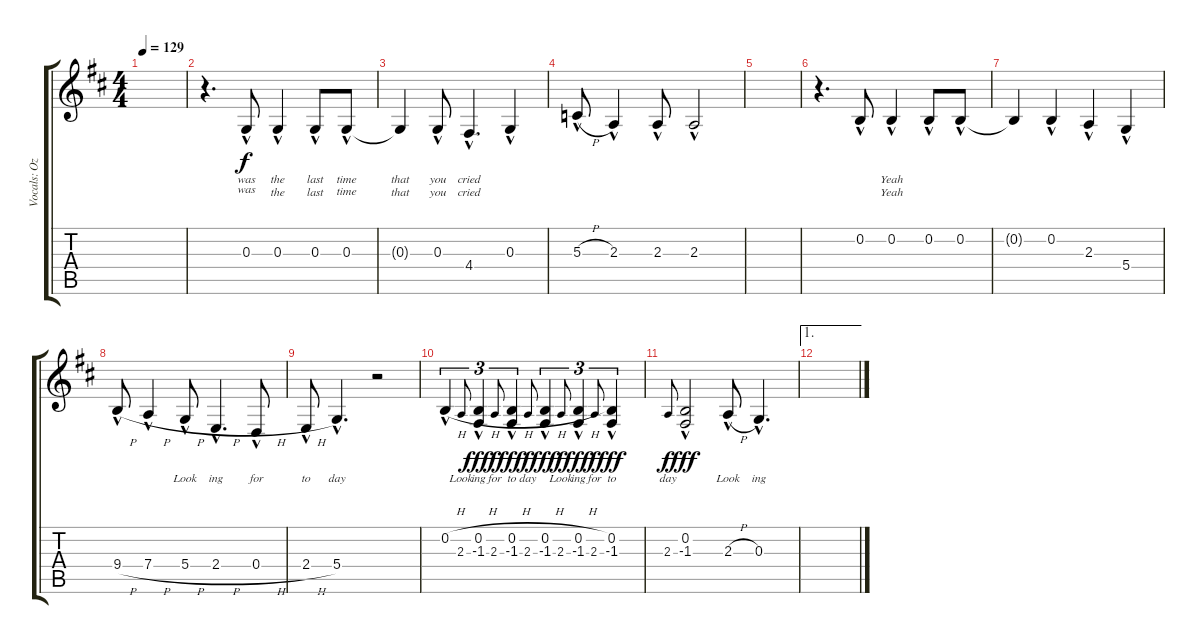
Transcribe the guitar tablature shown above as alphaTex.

\track ("Vocals: Ozzy" "Vocals: Oz") {instrument lead2sawtooth}
\staff {score tabs}
\tuning (E4 B3 G3 D3 A2 E2) {hide}
\ts (4 4)
\tempo 129
\clef g2
\ks d
|
r.4{d} 0.3{hac}.8{lyrics (0 "was") lyrics (1 "was") lyrics (2 "") lyrics (3 "") lyrics (4 "")} 0.3{hac}.4{lyrics (0 "the") lyrics (1 "the") lyrics (2 "") lyrics (3 "") lyrics (4 "")} 0.3{hac}.8{lyrics (0 "last") lyrics (1 "last") lyrics (2 "") lyrics (3 "") lyrics (4 "")} 0.3{hac}.8{lyrics (0 "time") lyrics (1 "time") lyrics (2 "") lyrics (3 "") lyrics (4 "")} |
0.3{t}.4{lyrics (0 "that") lyrics (1 "that") lyrics (2 "") lyrics (3 "") lyrics (4 "")} 0.3{hac}.8{lyrics (0 "you") lyrics (1 "you") lyrics (2 "") lyrics (3 "") lyrics (4 "")} 4.4{hac}.4{d lyrics (0 "cried") lyrics (1 "cried") lyrics (2 "") lyrics (3 "") lyrics (4 "")} 0.3{hac}.4{lyrics (0 "") lyrics (1 "") lyrics (2 "") lyrics (3 "") lyrics (4 "")} |
5.3{h hac}.8{lyrics (0 "") lyrics (1 "") lyrics (2 "") lyrics (3 "") lyrics (4 "")} 2.3{hac}.4{lyrics (0 "") lyrics (1 "") lyrics (2 "") lyrics (3 "") lyrics (4 "")} 2.3{hac}.8{lyrics (0 "") lyrics (1 "") lyrics (2 "") lyrics (3 "") lyrics (4 "")} 2.3{hac}.2{lyrics (0 "") lyrics (1 "") lyrics (2 "") lyrics (3 "") lyrics (4 "")} |
|
r.4{d} 0.2{hac}.8{lyrics (0 "") lyrics (1 "") lyrics (2 "") lyrics (3 "") lyrics (4 "")} 0.2{hac}.4{lyrics (0 "Yeah") lyrics (1 "Yeah") lyrics (2 "") lyrics (3 "") lyrics (4 "")} 0.2{hac}.8{lyrics (0 "") lyrics (1 "") lyrics (2 "") lyrics (3 "") lyrics (4 "")} 0.2{hac}.8{lyrics (0 "") lyrics (1 "") lyrics (2 "") lyrics (3 "") lyrics (4 "")} |
0.2{t}.4{lyrics (0 "") lyrics (1 "") lyrics (2 "") lyrics (3 "") lyrics (4 "")} 0.2{hac}.4{lyrics (0 "") lyrics (1 "") lyrics (2 "") lyrics (3 "") lyrics (4 "")} 2.3{hac}.4{lyrics (0 "") lyrics (1 "") lyrics (2 "") lyrics (3 "") lyrics (4 "")} 5.4{hac}.4{lyrics (0 "") lyrics (1 "") lyrics (2 "") lyrics (3 "") lyrics (4 "")} |
9.4{h hac}.8{lyrics (0 "") lyrics (1 "") lyrics (2 "") lyrics (3 "") lyrics (4 "")} 7.4{h hac}.4{lyrics (0 "") lyrics (1 "") lyrics (2 "") lyrics (3 "") lyrics (4 "")} 5.4{h hac}.8{lyrics (0 "Look") lyrics (1 "") lyrics (2 "") lyrics (3 "") lyrics (4 "")} 2.4{h hac}.4{d lyrics (0 "ing") lyrics (1 "") lyrics (2 "") lyrics (3 "") lyrics (4 "")} 0.4{h hac}.8{lyrics (0 "for") lyrics (1 "") lyrics (2 "") lyrics (3 "") lyrics (4 "")} |
2.4{h hac}.8{lyrics (0 "to") lyrics (1 "") lyrics (2 "") lyrics (3 "") lyrics (4 "")} 5.4{hac}.4{d lyrics (0 "day") lyrics (1 "") lyrics (2 "") lyrics (3 "") lyrics (4 "")} r.2 |
0.2{h hac}.4{tu (3 2) lyrics (0 "") lyrics (1 "") lyrics (2 "") lyrics (3 "") lyrics (4 "")} 2.3.8{lyrics (0 "Look") lyrics (1 "") lyrics (2 "") lyrics (3 "") lyrics (4 "") gr onbeat dy f} (0.2{h hac} -1.3).4{tu (3 2) lyrics (0 "ing") lyrics (1 "") lyrics (2 "") lyrics (3 "") lyrics (4 "") dy fff} 2.3.8{lyrics (0 "for") lyrics (1 "") lyrics (2 "") lyrics (3 "") lyrics (4 "") gr onbeat dy f} (0.2{h hac} -1.3).4{tu (3 2) lyrics (0 "to") lyrics (1 "") lyrics (2 "") lyrics (3 "") lyrics (4 "") dy fff} 2.3.8{lyrics (0 "day") lyrics (1 "") lyrics (2 "") lyrics (3 "") lyrics (4 "") gr onbeat dy f} (0.2{h hac} -1.3).4{tu (3 2) lyrics (0 "") lyrics (1 "") lyrics (2 "") lyrics (3 "") lyrics (4 "") dy fff} 2.3.8{lyrics (0 "Look") lyrics (1 "") lyrics (2 "") lyrics (3 "") lyrics (4 "") gr onbeat dy f} (0.2{h hac} -1.3).4{tu (3 2) lyrics (0 "ing") lyrics (1 "") lyrics (2 "") lyrics (3 "") lyrics (4 "") dy fff} 2.3.8{lyrics (0 "for") lyrics (1 "") lyrics (2 "") lyrics (3 "") lyrics (4 "") gr onbeat dy f} (0.2{hac} -1.3).4{tu (3 2) lyrics (0 "to") lyrics (1 "") lyrics (2 "") lyrics (3 "") lyrics (4 "") dy fff} |
2.3.8{lyrics (0 "day") lyrics (1 "") lyrics (2 "") lyrics (3 "") lyrics (4 "") gr onbeat dy f} (0.2{hac} -1.3).2{lyrics (0 "") lyrics (1 "") lyrics (2 "") lyrics (3 "") lyrics (4 "") dy fff} 2.3{h hac}.8{lyrics (0 "Look") lyrics (1 "") lyrics (2 "") lyrics (3 "") lyrics (4 "")} 0.3{hac}.4{d lyrics (0 "ing") lyrics (1 "") lyrics (2 "") lyrics (3 "") lyrics (4 "")} |
\ae 1
